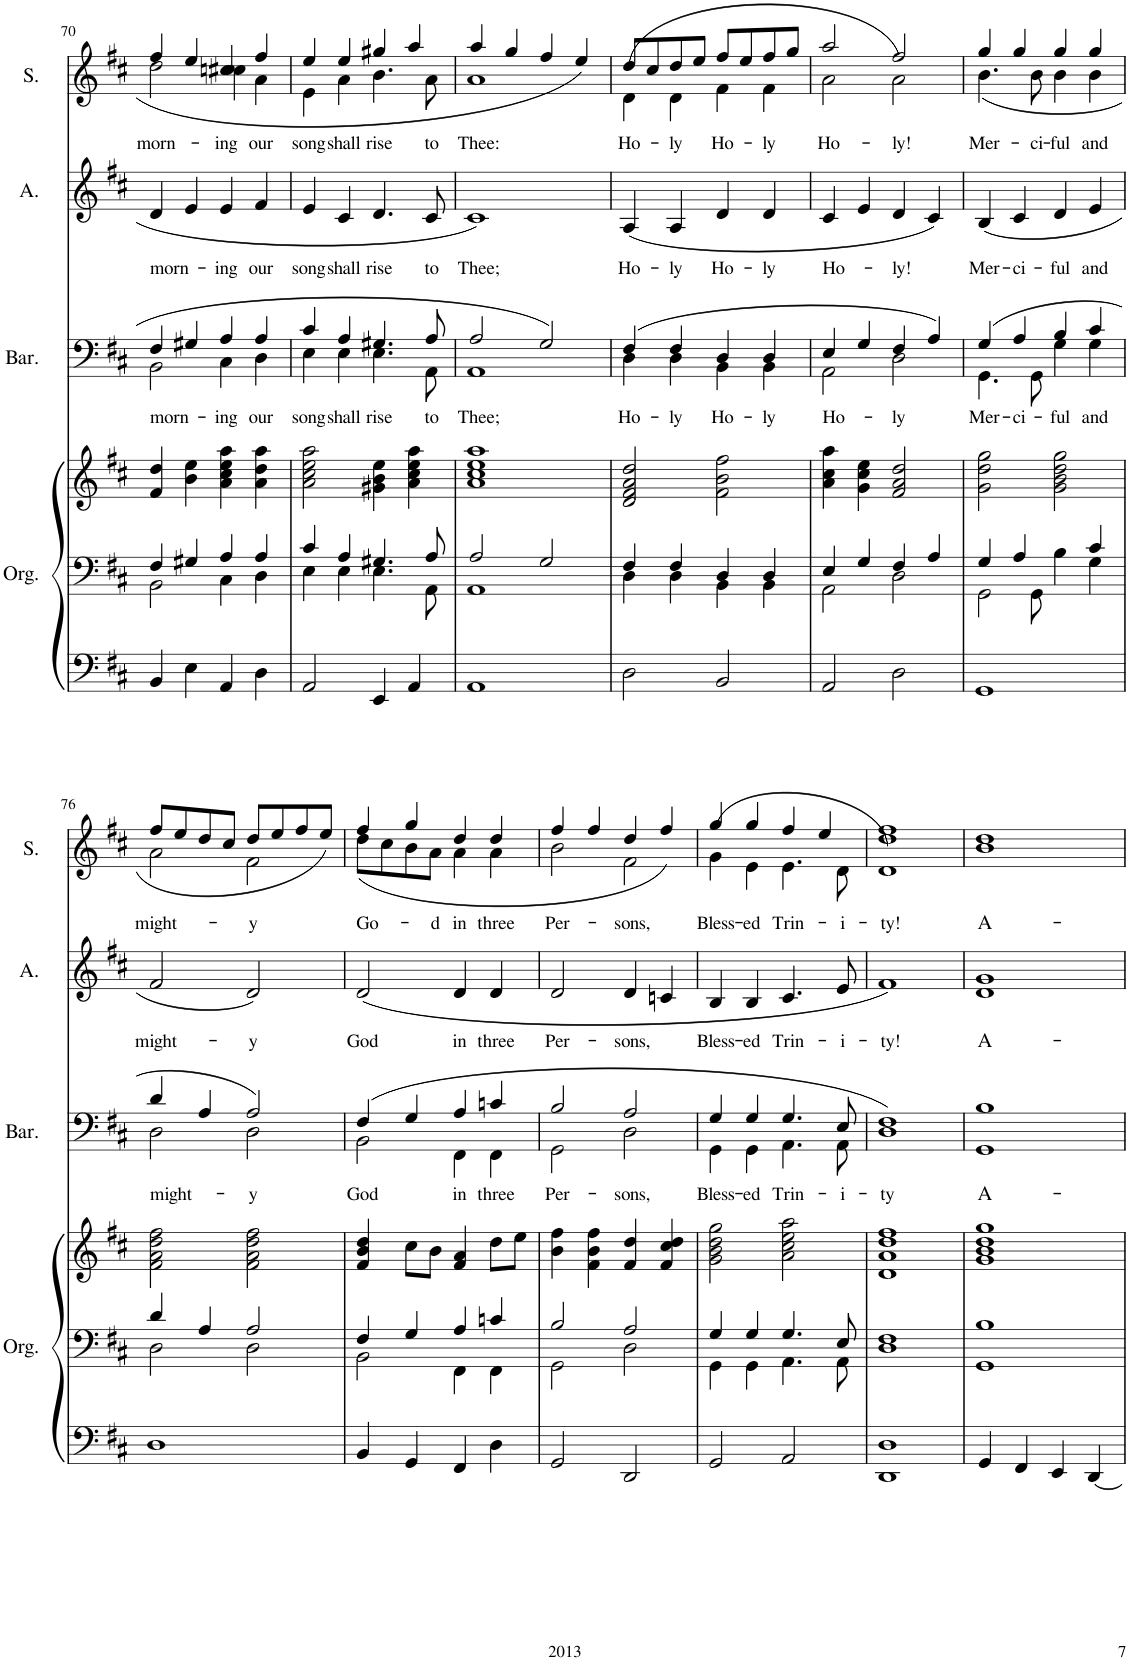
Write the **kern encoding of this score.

**kern	**kern	**kern	**kern	**text	**kern	**text	**kern	**text
*part4	*part4	*part4	*part3	*part3	*part2	*part2	*part1	*part1
*staff6	*staff5	*staff4	*staff3	*staff3	*staff2	*staff2	*staff1	*staff1
*I"Organ	*	*	*I"Baritone	*	*I"Alto	*	*I"Soprano	*
*I'Org.	*	*	*I'Bar.	*	*I'A.	*	*I'S.	*
!!LO:PB:g=z
*clefF4	*clefF4	*clefG2	*clefF4	*	*clefG2	*	*clefG2	*
*k[f#c#]	*k[f#c#]	*k[f#c#]	*k[f#c#]	*	*k[f#c#]	*	*k[f#c#]	*
*M4/4	*M4/4	*M4/4	*M4/4	*	*M4/4	*	*M4/4	*
=70	=70	=70	=70	=70	=70	=70	=70	=70
*	*^	*	*	*	*	*	*	*
!	!	!	!	!	!LO:LY:b	!	!LO:LY:b	!	!LO:LY:b
*	*	*	*	*^	*	*	*	*^	*
4BB/	4F#/	2BB\	4f#/ 4dd/	4F#/	2BB\	morn-	4d/	morn-	2dd\	4ff#/	morn-
4E\	4G#X/	.	4b\ 4ee\	4G#X/	.	.	4e/	.	.	4ee/	.
!	!	!	!	!	!	!LO:LY:b	!	!LO:LY:b	!	!	!LO:LY:b
4AA/	4A/	4C#\	4a\ 4cc#\ 4ee\ 4aa\	4A/	4C#\	-ing	4e/	-ing	4cc#/	4ccn\ 4cc#X\	-ing
!	!	!	!	!	!	!LO:LY:b	!	!LO:LY:b	!	!	!LO:LY:b
4D\	4A/	4D\	4a\ 4dd\ 4aa\	4A/	4D\	our	4f#/	our	4a\	4ff#/	our
=71	=71	=71	=71	=71	=71	=71	=71	=71	=71	=71	=71
!	!	!	!	!	!	!LO:LY:b	!	!LO:LY:b	!	!	!LO:LY:b
2AA/	4c#/	4E\	2a\ 2cc#\ 2ee\ 2aa\	4c#/	4E\	song	4e/	song	4e\	4ee/	song
!	!	!	!	!	!	!LO:LY:b	!	!LO:LY:b	!	!	!LO:LY:b
.	4A/	4E\	.	4A/	4E\	shall	4c#/	shall	4a\	4ee/	shall
!	!	!	!	!	!	!LO:LY:b	!	!LO:LY:b	!	!	!LO:LY:b
4EE/	4.G#X/	4.E\	4g#X\ 4b\ 4ee\	4.G#X/	4.E\	rise	4.d/	rise	4.b\	4gg#X/	rise
4AA/	.	.	4a\ 4cc#\ 4ee\ 4aa\	.	.	.	.	.	.	4aa/	.
!	!	!	!	!	!	!LO:LY:b	!	!LO:LY:b	!	!	!LO:LY:b
.	8A/	8AA\	.	8A/	8AA\	to	8c#/	to	8a\	.	to
=72	=72	=72	=72	=72	=72	=72	=72	=72	=72	=72	=72
!	!	!	!	!	!	!LO:LY:b	!	!LO:LY:b	!	!	!LO:LY:b
1AA	2A/	1AA	1a 1cc# 1ee 1aa	2A/	1AA	Thee;	1c#	Thee;	1a	4aa/	Thee:
.	.	.	.	.	.	.	.	.	.	4gg/	.
.	2G/	.	.	2G/	.	.	.	.	.	4ff#/	.
.	.	.	.	.	.	.	.	.	.	4ee/	.
=73	=73	=73	=73	=73	=73	=73	=73	=73	=73	=73	=73
!	!	!	!	!	!	!LO:LY:b	!	!LO:LY:b	!	!	!LO:LY:b
2D\	4F#/	4D\	2d/ 2f#/ 2a/ 2dd/	(4F#/	4D\	Ho-	(4A/	Ho-	(4d\	8dd/L	Ho-
.	.	.	.	.	.	.	.	.	.	8cc#/	.
!	!	!	!	!	!	!LO:LY:b	!	!LO:LY:b	!	!	!LO:LY:b
.	4F#/	4D\	.	4F#/	4D\	-ly	4A/	-ly	4d\	8dd/	-ly
.	.	.	.	.	.	.	.	.	.	8ee/J	.
!	!	!	!	!	!	!LO:LY:b	!	!LO:LY:b	!	!	!LO:LY:b
2BB/	4D/	4BB\	2f#\ 2b\ 2ff#\	4D/	4BB\	Ho-	4d/	Ho-	4f#\	8ff#/L	Ho-
.	.	.	.	.	.	.	.	.	.	8ee/	.
!	!	!	!	!	!	!LO:LY:b	!	!LO:LY:b	!	!	!LO:LY:b
.	4D/	4BB\	.	4D/	4BB\	-ly	4d/	-ly	4f#\	8ff#/	-ly
.	.	.	.	.	.	.	.	.	.	8gg/J	.
=74	=74	=74	=74	=74	=74	=74	=74	=74	=74	=74	=74
!	!	!	!	!	!	!LO:LY:b	!	!LO:LY:b	!	!	!LO:LY:b
2AA/	4E/	2AA\	4a\ 4cc#\ 4aa\	4E/	2AA\	Ho-	4c#/	Ho-	2a\	2aa/	Ho-
.	4G/	.	4g\ 4cc#\ 4ee\	4G/	.	.	4e/	.	.	.	.
!	!	!	!	!	!	!LO:LY:b	!	!LO:LY:b	!	!	!LO:LY:b
2D\	4F#/	2D\	2f#/ 2a/ 2dd/	4F#/	2D\	-ly	4d/	-ly!	2a\)	2ff#/	-ly!
.	4A/	.	.	4A/)	.	.	4c#/)	.	.	.	.
=75	=75	=75	=75	=75	=75	=75	=75	=75	=75	=75	=75
!	!	!	!	!	!	!LO:LY:b	!	!LO:LY:b	!	!	!LO:LY:b
1GG	4G/	2GG\	2g\ 2dd\ 2gg\	(4G/	4.GG\	Mer-	(4B/	Mer-	(4.b\	4gg/	Mer-
!	!	!	!	!	!	!LO:LY:b	!	!LO:LY:b	!	!	!
.	4A/	.	.	4A/	.	-ci-	4c#/	-ci-	.	4gg/	.
!	!	!	!	!	!	!	!	!	!	!	!LO:LY:b
.	.	.	.	.	8GG\	.	.	.	8b\	.	-ci-
!	!	!	!	!	!	!LO:LY:b	!	!LO:LY:b	!	!	!LO:LY:b
.	4B\	8GG\	2g\ 2b\ 2dd\ 2gg\	4B/	4G\	-ful	4d/	-ful	4b\	4gg/	-ful
.	.	8ryy	.	.	.	.	.	.	.	.	.
!	!	!	!	!	!	!LO:LY:b	!	!LO:LY:b	!	!	!LO:LY:b
.	4c#/	4G\	.	4c#/	4G\	and	4e/	and	4b\	4gg/	and
!!LO:LB:g=z	!!
=76	=76	=76	=76	=76	=76	=76	=76	=76	=76	=76	=76
!	!	!	!	!	!	!LO:LY:b	!	!LO:LY:b	!	!	!LO:LY:b
1D	4d/	2D\	2f#\ 2a\ 2dd\ 2ff#\	4d/	2D\	might-	2f#/	might-	2a\	8ff#/L	might-
.	.	.	.	.	.	.	.	.	.	8ee/	.
.	4A/	.	.	4A/	.	.	.	.	.	8dd/	.
.	.	.	.	.	.	.	.	.	.	8cc#/J	.
!	!	!	!	!	!	!LO:LY:b	!	!LO:LY:b	!	!	!LO:LY:b
.	2A/	2D\	2f#\ 2a\ 2dd\ 2ff#\	2A/)	2D\	-y	2d/)	-y	2f#\	8dd/L	-y
.	.	.	.	.	.	.	.	.	.	8ee/	.
.	.	.	.	.	.	.	.	.	.	8ff#/	.
.	.	.	.	.	.	.	.	.	.	8ee/J)	.
=77	=77	=77	=77	=77	=77	=77	=77	=77	=77	=77	=77
!	!	!	!	!	!	!LO:LY:b	!	!LO:LY:b	!	!	!LO:LY:b
4BB/	4F#/	2BB\	4f#/ 4b/ 4dd/	(4F#/	2BB\	God	(2d/	God	(8dd\L	4ff#/	Go-
.	.	.	.	.	.	.	.	.	8cc#\	.	.
4GG/	4G/	.	8cc#\L	4G/	.	.	.	.	8b\	4gg/	.
!	!	!	!	!	!	!	!	!	!	!	!LO:LY:b
.	.	.	8b\J	.	.	.	.	.	8a\J	.	-d
!	!	!	!	!	!	!LO:LY:b	!	!LO:LY:b	!	!	!LO:LY:b
4FF#/	4A/	4FF#\	4f#/ 4a/	4A/	4FF#\	in	4d/	in	4a\	4dd/	in
!	!	!	!	!	!	!LO:LY:b	!	!LO:LY:b	!	!	!LO:LY:b
4D\	4cn/	4FF#\	8dd\L	4cn/	4FF#\	three	4d/	three	4a\	4dd/	three
.	.	.	8ee\J	.	.	.	.	.	.	.	.
=78	=78	=78	=78	=78	=78	=78	=78	=78	=78	=78	=78
!	!	!	!	!	!	!LO:LY:b	!	!LO:LY:b	!	!	!LO:LY:b
2GG/	2B/	2GG\	4b\ 4ff#\	2B/	2GG\	Per-	2d/	Per-	2b\	4ff#/	Per-
.	.	.	4f#\ 4b\ 4ff#\	.	.	.	.	.	.	4ff#/	.
!	!	!	!	!	!	!LO:LY:b	!	!LO:LY:b	!	!	!LO:LY:b
2DD/	2A/	2D\	4f#/ 4dd/	2A/	2D\	-sons,	4d/	-sons,	2f#\	4dd/	-sons,
.	.	.	4f#/ 4cc#/ 4dd/	.	.	.	4cn/	.	.	4ff#/)	.
=79	=79	=79	=79	=79	=79	=79	=79	=79	=79	=79	=79
!	!	!	!	!	!	!LO:LY:b	!	!LO:LY:b	!	!	!LO:LY:b
2GG/	4G/	4GG\	2g\ 2b\ 2dd\ 2gg\	4G/	4GG\	Bless-	4B/	Bless-	(4g\	4gg/	Bless-
!	!	!	!	!	!	!LO:LY:b	!	!LO:LY:b	!	!	!LO:LY:b
.	4G/	4GG\	.	4G/	4GG\	-ed	4B/	-ed	4e\	4gg/	-ed
!	!	!	!	!	!	!LO:LY:b	!	!LO:LY:b	!	!	!LO:LY:b
2AA/	4.G/	4.AA\	2a\ 2cc#\ 2ee\ 2aa\	4.G/	4.AA\	Trin-	4.c#/	Trin-	4.e\	4ff#/	Trin-
.	.	.	.	.	.	.	.	.	.	4ee/	.
!	!	!	!	!	!	!LO:LY:b	!	!LO:LY:b	!	!	!LO:LY:b
.	8E/	8AA\	.	8E/	8AA\	-i-	8e/	-i-	8d\	.	-i-
=80	=80	=80	=80	=80	=80	=80	=80	=80	=80	=80	=80
!	!	!	!	!	!	!LO:LY:b	!	!LO:LY:b	!	!	!LO:LY:b
1DD 1D	1F#	1D	1d 1a 1dd 1ff#	1F#)	1D	-ty	1f#)	-ty!	1d)	1dd 1ff#	-ty!
=81	=81	=81	=81	=81	=81	=81	=81	=81	=81	=81	=81
!	!	!	!	!	!	!LO:LY:b	!	!LO:LY:b	!	!	!LO:LY:b
*	*v	*v	*	*v	*v	*	*	*	*v	*v	*
4GG/	1GG 1B	1g 1b 1dd 1gg	1GG 1B	A-	1d 1g	A-	1b 1dd	A-
4FF#/	.	.	.	.	.	.	.	.
4EE/	.	.	.	.	.	.	.	.
[4DD/	.	.	.	.	.	.	.	.
=	=	=	=	=	=	=	=	=
*-	*-	*-	*-	*-	*-	*-	*-	*-
